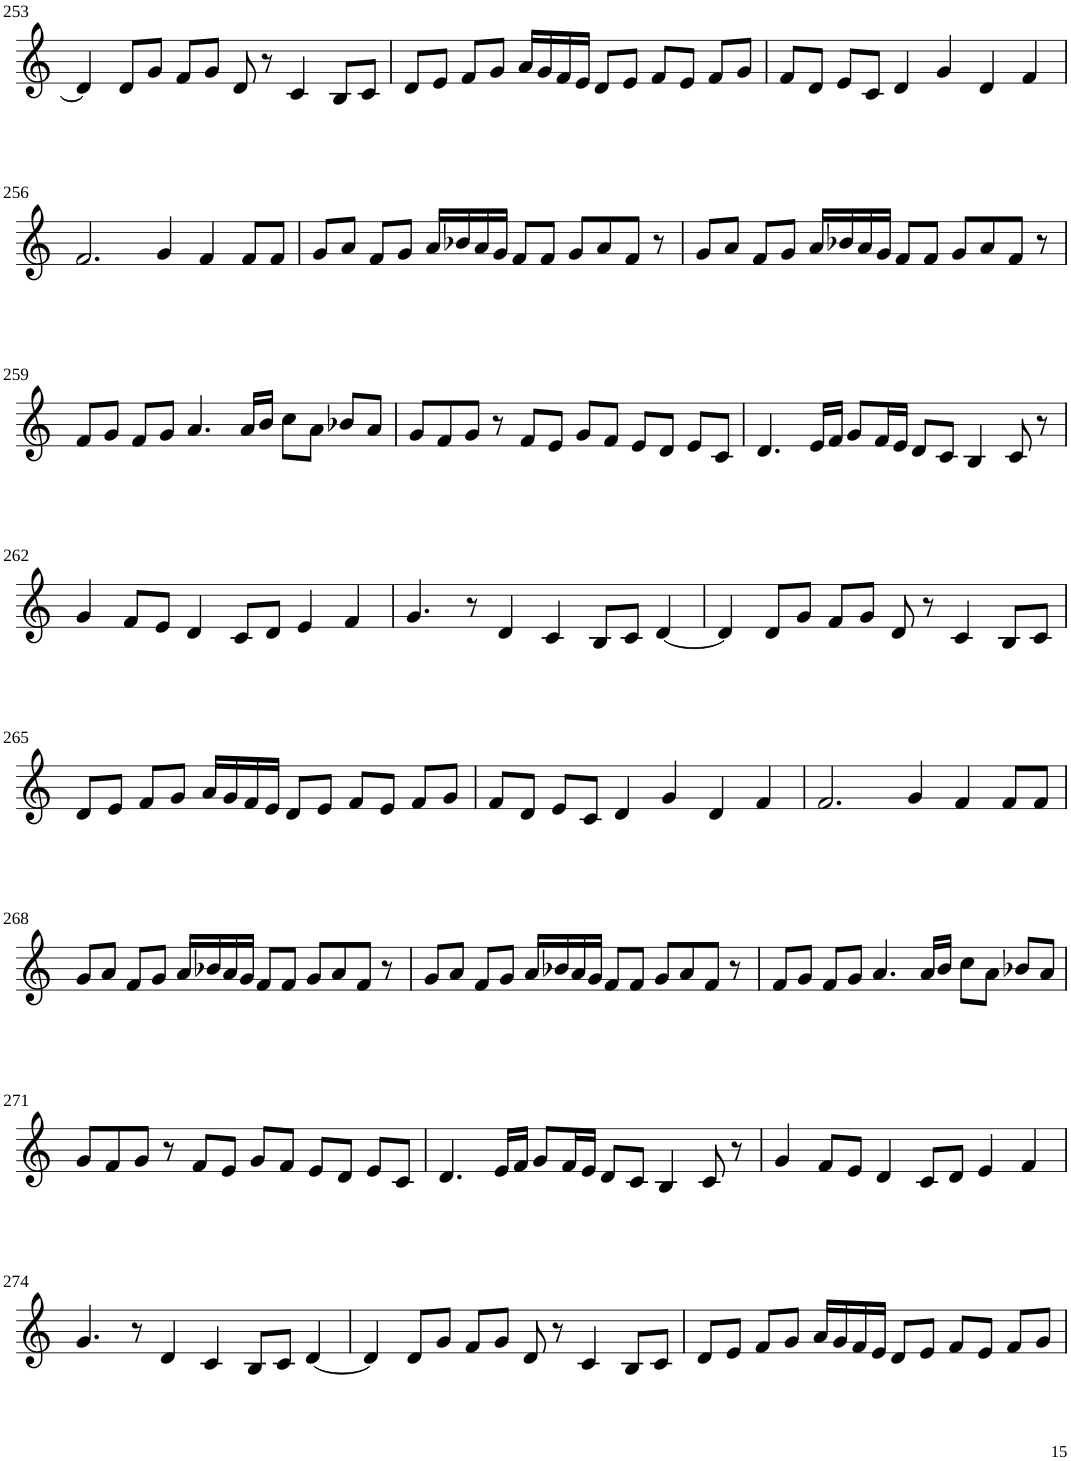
**kern
*part1
*staff1
*I"Violin
!!LO:PB:g=z
*clefG2
*k[]
*M6/4
=253
4d/]
8d/L
8g/J
8f/L
8g/J
8d/
8r
4c/
8B/L
8c/J
=254
8d/L
8e/J
8f/L
8g/J
16a/LL
16g/
16f/
16e/JJ
8d/L
8e/J
8f/L
8e/J
8f/L
8g/J
=255
8f/L
8d/J
8e/L
8c/J
4d/
4g/
4d/
4f/
!!LO:LB:g=z
=256
2.f/
4g/
4f/
8f/L
8f/J
=257
8g/L
8a/J
8f/L
8g/J
16a/LL
16b-X/
16a/
16g/JJ
8f/L
8f/J
8g/L
8a/
8f/J
8r
=258
8g/L
8a/J
8f/L
8g/J
16a/LL
16b-X/
16a/
16g/JJ
8f/L
8f/J
8g/L
8a/
8f/J
8r
!!LO:LB:g=z
=259
8f/L
8g/J
8f/L
8g/J
4.a/
16a/LL
16b/JJ
8cc\L
8a\J
8b-X/L
8a/J
=260
8g/L
8f/
8g/J
8r
8f/L
8e/J
8g/L
8f/J
8e/L
8d/J
8e/L
8c/J
=261
4.d/
16e/LL
16f/JJ
8g/L
16f/L
16e/JJ
8d/L
8c/J
4B/
8c/
8r
!!LO:LB:g=z
=262
4g/
8f/L
8e/J
4d/
8c/L
8d/J
4e/
4f/
=263
4.g/
8r
4d/
4c/
8B/L
8c/J
[4d/
=264
4d/]
8d/L
8g/J
8f/L
8g/J
8d/
8r
4c/
8B/L
8c/J
!!LO:LB:g=z
=265
8d/L
8e/J
8f/L
8g/J
16a/LL
16g/
16f/
16e/JJ
8d/L
8e/J
8f/L
8e/J
8f/L
8g/J
=266
8f/L
8d/J
8e/L
8c/J
4d/
4g/
4d/
4f/
=267
2.f/
4g/
4f/
8f/L
8f/J
!!LO:LB:g=z
=268
8g/L
8a/J
8f/L
8g/J
16a/LL
16b-X/
16a/
16g/JJ
8f/L
8f/J
8g/L
8a/
8f/J
8r
=269
8g/L
8a/J
8f/L
8g/J
16a/LL
16b-X/
16a/
16g/JJ
8f/L
8f/J
8g/L
8a/
8f/J
8r
=270
8f/L
8g/J
8f/L
8g/J
4.a/
16a/LL
16b/JJ
8cc\L
8a\J
8b-X/L
8a/J
!!LO:LB:g=z
=271
8g/L
8f/
8g/J
8r
8f/L
8e/J
8g/L
8f/J
8e/L
8d/J
8e/L
8c/J
=272
4.d/
16e/LL
16f/JJ
8g/L
16f/L
16e/JJ
8d/L
8c/J
4B/
8c/
8r
=273
4g/
8f/L
8e/J
4d/
8c/L
8d/J
4e/
4f/
!!LO:LB:g=z
=274
4.g/
8r
4d/
4c/
8B/L
8c/J
[4d/
=275
4d/]
8d/L
8g/J
8f/L
8g/J
8d/
8r
4c/
8B/L
8c/J
=276
8d/L
8e/J
8f/L
8g/J
16a/LL
16g/
16f/
16e/JJ
8d/L
8e/J
8f/L
8e/J
8f/L
8g/J
=
*-
